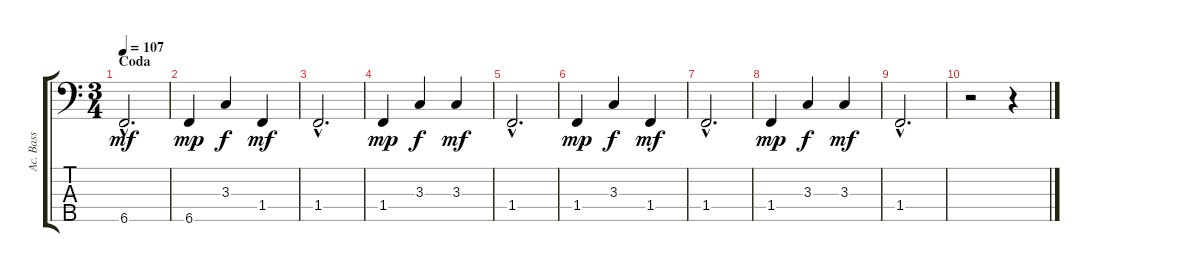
\track ("Ac. Bass" "Ac. Bass") {instrument acousticbass}
\staff {score tabs}
\tuning (G2 D2 A1 E1 B0) {hide}
\ts (3 4)
\section ("" "Coda")
\tempo 107
\clef f4
\ks c
6.5{hac}.2{d dy mf} |
6.5.4{dy mp} 3.3.4{dy f} 1.4.4{dy mf} |
1.4{hac}.2{d} |
1.4.4{dy mp} 3.3.4{dy f} 3.3.4{dy mf} |
1.4{hac}.2{d} |
1.4.4{dy mp} 3.3.4{dy f} 1.4.4{dy mf} |
1.4{hac}.2{d} |
1.4.4{dy mp} 3.3.4{dy f} 3.3.4{dy mf} |
1.4{hac}.2{d} |
r.2 r.4
